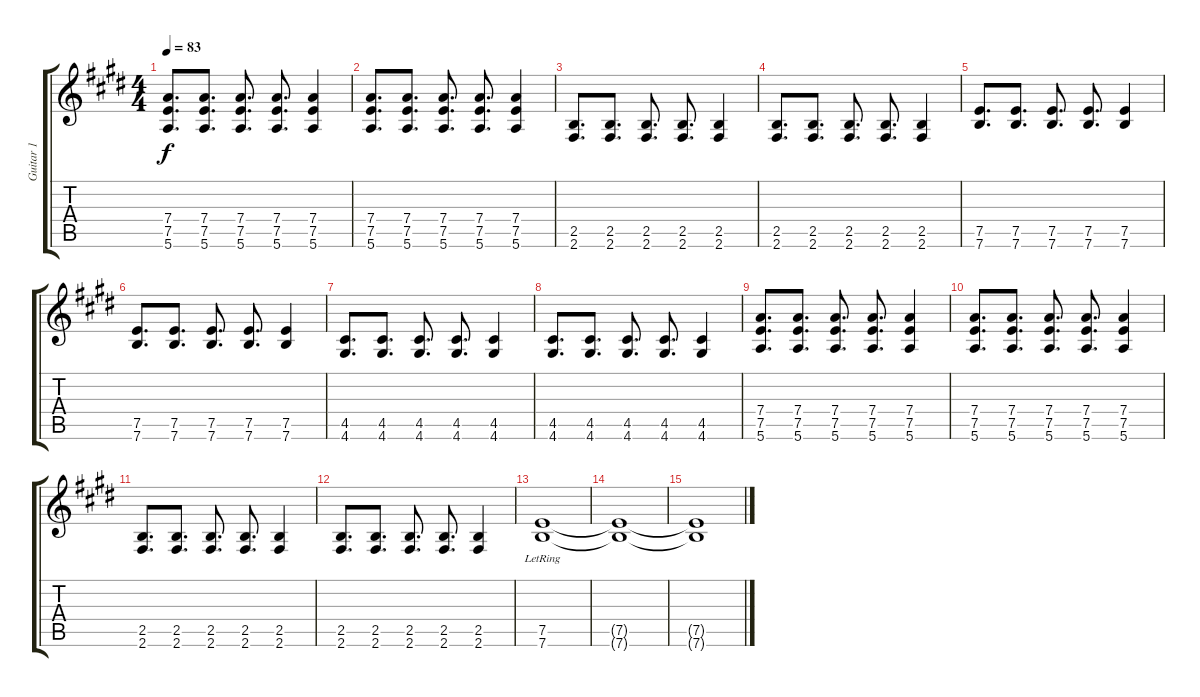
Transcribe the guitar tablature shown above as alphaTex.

\track ("Guitar 1" "Guitar 1") {instrument distortionguitar}
\staff {score tabs}
\tuning (E4 B3 G3 D3 A2 E2) {hide}
\ts (4 4)
\tempo 83
\clef g2
\ks e
(7.4 7.5 5.6).8{d dy f} (7.4 7.5 5.6).8{d} (7.4 7.5 5.6).8{d} (7.4 7.5 5.6).8{d} (7.4 7.5 5.6).4 |
(7.4 7.5 5.6).8{d} (7.4 7.5 5.6).8{d} (7.4 7.5 5.6).8{d} (7.4 7.5 5.6).8{d} (7.4 7.5 5.6).4 |
(2.5 2.6).8{d} (2.5 2.6).8{d} (2.5 2.6).8{d} (2.5 2.6).8{d} (2.5 2.6).4 |
(2.5 2.6).8{d} (2.5 2.6).8{d} (2.5 2.6).8{d} (2.5 2.6).8{d} (2.5 2.6).4 |
(7.5 7.6).8{d} (7.5 7.6).8{d} (7.5 7.6).8{d} (7.5 7.6).8{d} (7.5 7.6).4 |
(7.5 7.6).8{d} (7.5 7.6).8{d} (7.5 7.6).8{d} (7.5 7.6).8{d} (7.5 7.6).4 |
(4.5 4.6).8{d} (4.5 4.6).8{d} (4.5 4.6).8{d} (4.5 4.6).8{d} (4.5 4.6).4 |
(4.5 4.6).8{d} (4.5 4.6).8{d} (4.5 4.6).8{d} (4.5 4.6).8{d} (4.5 4.6).4 |
(7.4 7.5 5.6).8{d} (7.4 7.5 5.6).8{d} (7.4 7.5 5.6).8{d} (7.4 7.5 5.6).8{d} (7.4 7.5 5.6).4 |
(7.4 7.5 5.6).8{d} (7.4 7.5 5.6).8{d} (7.4 7.5 5.6).8{d} (7.4 7.5 5.6).8{d} (7.4 7.5 5.6).4 |
(2.5 2.6).8{d} (2.5 2.6).8{d} (2.5 2.6).8{d} (2.5 2.6).8{d} (2.5 2.6).4 |
(2.5 2.6).8{d} (2.5 2.6).8{d} (2.5 2.6).8{d} (2.5 2.6).8{d} (2.5 2.6).4 |
(7.5{lr} 7.6{lr}).1 |
(7.5{t} 7.6{t}).1 |
(7.5{t} 7.6{t}).1
